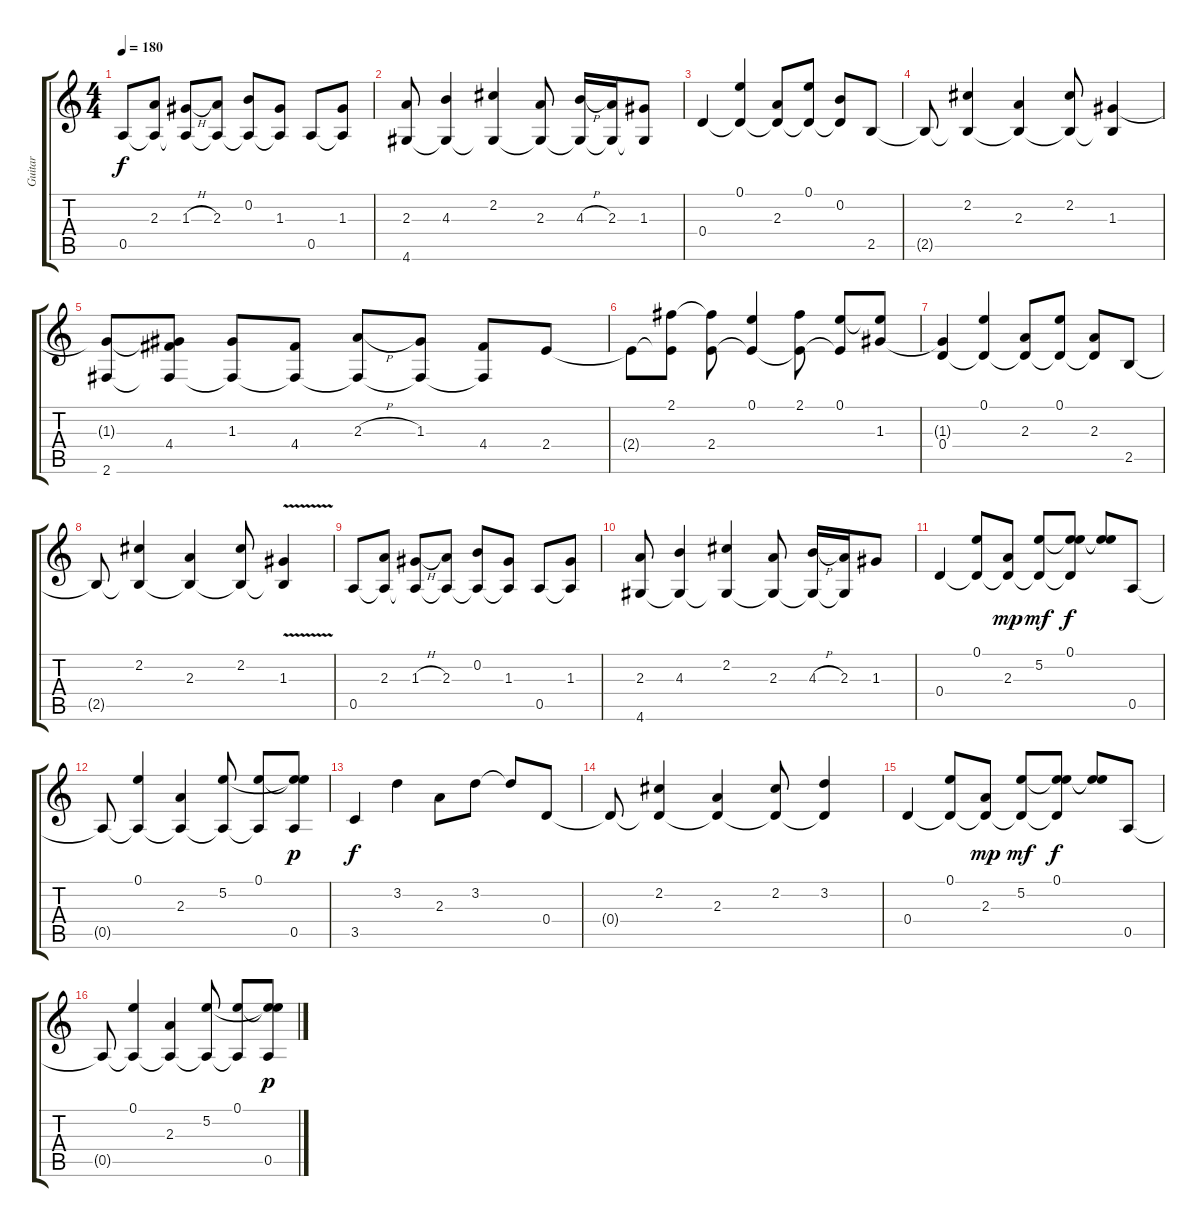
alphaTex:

\track ("Guitar" "Guitar") {instrument acousticguitarsteel}
\staff {score tabs}
\tuning (E4 B3 G3 D3 A2 E2) {hide}
\ts (4 4)
\tempo 180
\clef g2
\ks c
0.5.8{dy f} (2.3 0.5{t}).8 (1.3{h} 0.5{t}).8 (2.3 0.5{t}).8 (0.2 0.5{t}).8 (1.3 0.5{t}).8 0.5.8 (1.3 0.5{t}).8 |
(2.3 4.6).8 (4.3 4.6{t}).4 (2.2 4.6{t}).4 (2.3 4.6{t}).8 (4.3{h} 4.6{t}).16 (2.3 4.6{t}).16 (1.3 4.6{t}).8 |
0.4.4 (0.1 0.4{t}).4 (2.3 0.4{t}).8 (0.1 0.4{t}).8 (0.2 0.4{t}).8 2.5.8 |
2.5{t}.8 (2.2 2.5{t}).4 (2.3 2.5{t}).4 (2.2 2.5{t}).8 (1.3 2.5{t}).4 |
(1.3{t} 2.6).8 (1.3{t} 4.4 2.6{t}).8 (1.3 2.6{t}).8 (4.4 2.6{t}).8 (2.3{h} 2.6{t}).8 (1.3 2.6{t}).8 (4.4 2.6{t}).8 2.4.8 |
2.4{t}.8 (2.1 2.4{t}).8 (2.1{t} 2.4).8 (0.1 2.4{t}).4 (2.1 2.4{t}).8 (0.1 2.4{t}).8 (0.1{t} 1.3).8 |
(1.3{t} 0.4).4 (0.1 0.4{t}).4 (2.3 0.4{t}).8 (0.1 0.4{t}).8 (2.3 0.4{t}).8 2.5.8 |
2.5{t}.8 (2.2 2.5{t}).4 (2.3 2.5{t}).4 (2.2 2.5{t}).8 (1.3{v} 2.5{t}).4 |
0.5.8 (2.3 0.5{t}).8 (1.3{h} 0.5{t}).8 (2.3 0.5{t}).8 (0.2 0.5{t}).8 (1.3 0.5{t}).8 0.5.8 (1.3 0.5{t}).8 |
(2.3 4.6).8 (4.3 4.6{t}).4 (2.2 4.6{t}).4 (2.3 4.6{t}).8 (4.3{h} 4.6{t}).16 (2.3 4.6{t}).16 1.3.8 |
0.4.4 (0.1 0.4{t}).8 (2.3 0.4{t}).8{dy mp} (5.2 0.4{t}).8{dy mf} (0.1 5.2{t} 0.4{t}).8{dy f} (0.1{t} 5.2{t}).8 0.5.8 |
0.5{t}.8 (0.1 0.5{t}).4 (2.3 0.5{t}).4 (5.2 0.5{t}).8 (0.1 0.5{t}).8 (0.1{t} 5.2{t} 0.5).8{dy p} |
3.5.4{dy f} 3.2.4 2.3.8 3.2.8 3.2{t}.8 0.4.8 |
0.4{t}.8 (2.2 0.4{t}).4 (2.3 0.4{t}).4 (2.2 0.4{t}).8 (3.2 0.4{t}).4 |
0.4.4 (0.1 0.4{t}).8 (2.3 0.4{t}).8{dy mp} (5.2 0.4{t}).8{dy mf} (0.1 5.2{t} 0.4{t}).8{dy f} (0.1{t} 5.2{t}).8 0.5.8 |
0.5{t}.8 (0.1 0.5{t}).4 (2.3 0.5{t}).4 (5.2 0.5{t}).8 (0.1 0.5{t}).8 (0.1{t} 5.2{t} 0.5).8{dy p}
